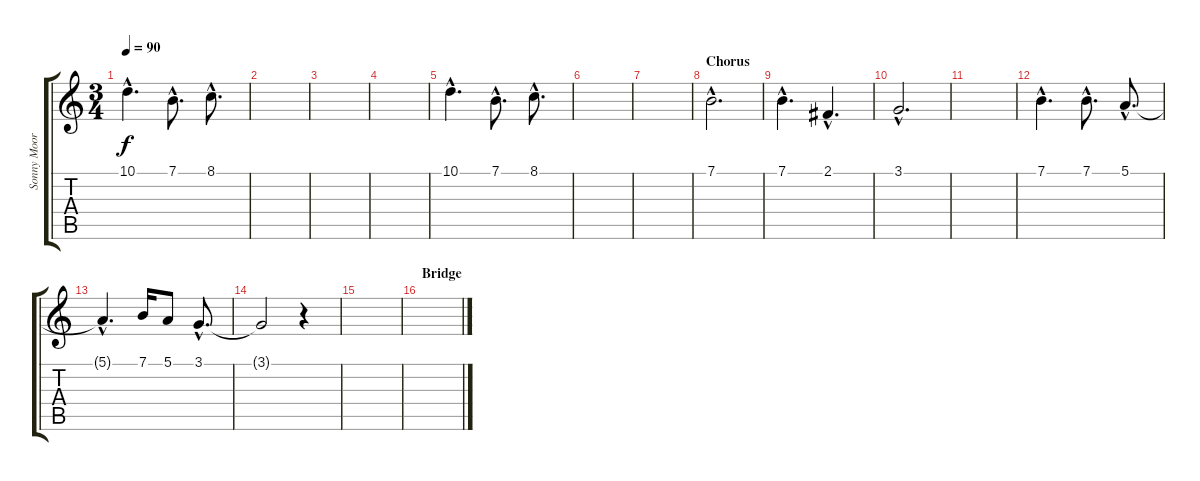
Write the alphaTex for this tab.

\track ("Sonny Moore (Vocals)" "Sonny Moor") {instrument clarinet}
\staff {score tabs}
\tuning (E4 B3 G3 D3 A2 E2) {hide}
\ts (3 4)
\tempo 90
\clef g2
\ks c
10.1{hac}.4{d dy f} 7.1{hac}.8{d} 8.1{hac}.8{d} |
|
|
|
10.1{hac}.4{d} 7.1{hac}.8{d} 8.1{hac}.8{d} |
|
|
\section ("" "Chorus")
7.1{hac}.2{d} |
7.1{hac}.4{d} 2.1{hac}.4{d} |
3.1{hac}.2{d} |
|
7.1{hac}.4{d} 7.1{hac}.8{d} 5.1{hac}.8{d} |
5.1{hac t}.4{d} 7.1.16 5.1.8 3.1{hac}.8{d} |
3.1{t}.2 r.4 |
|
\section ("" "Bridge")
